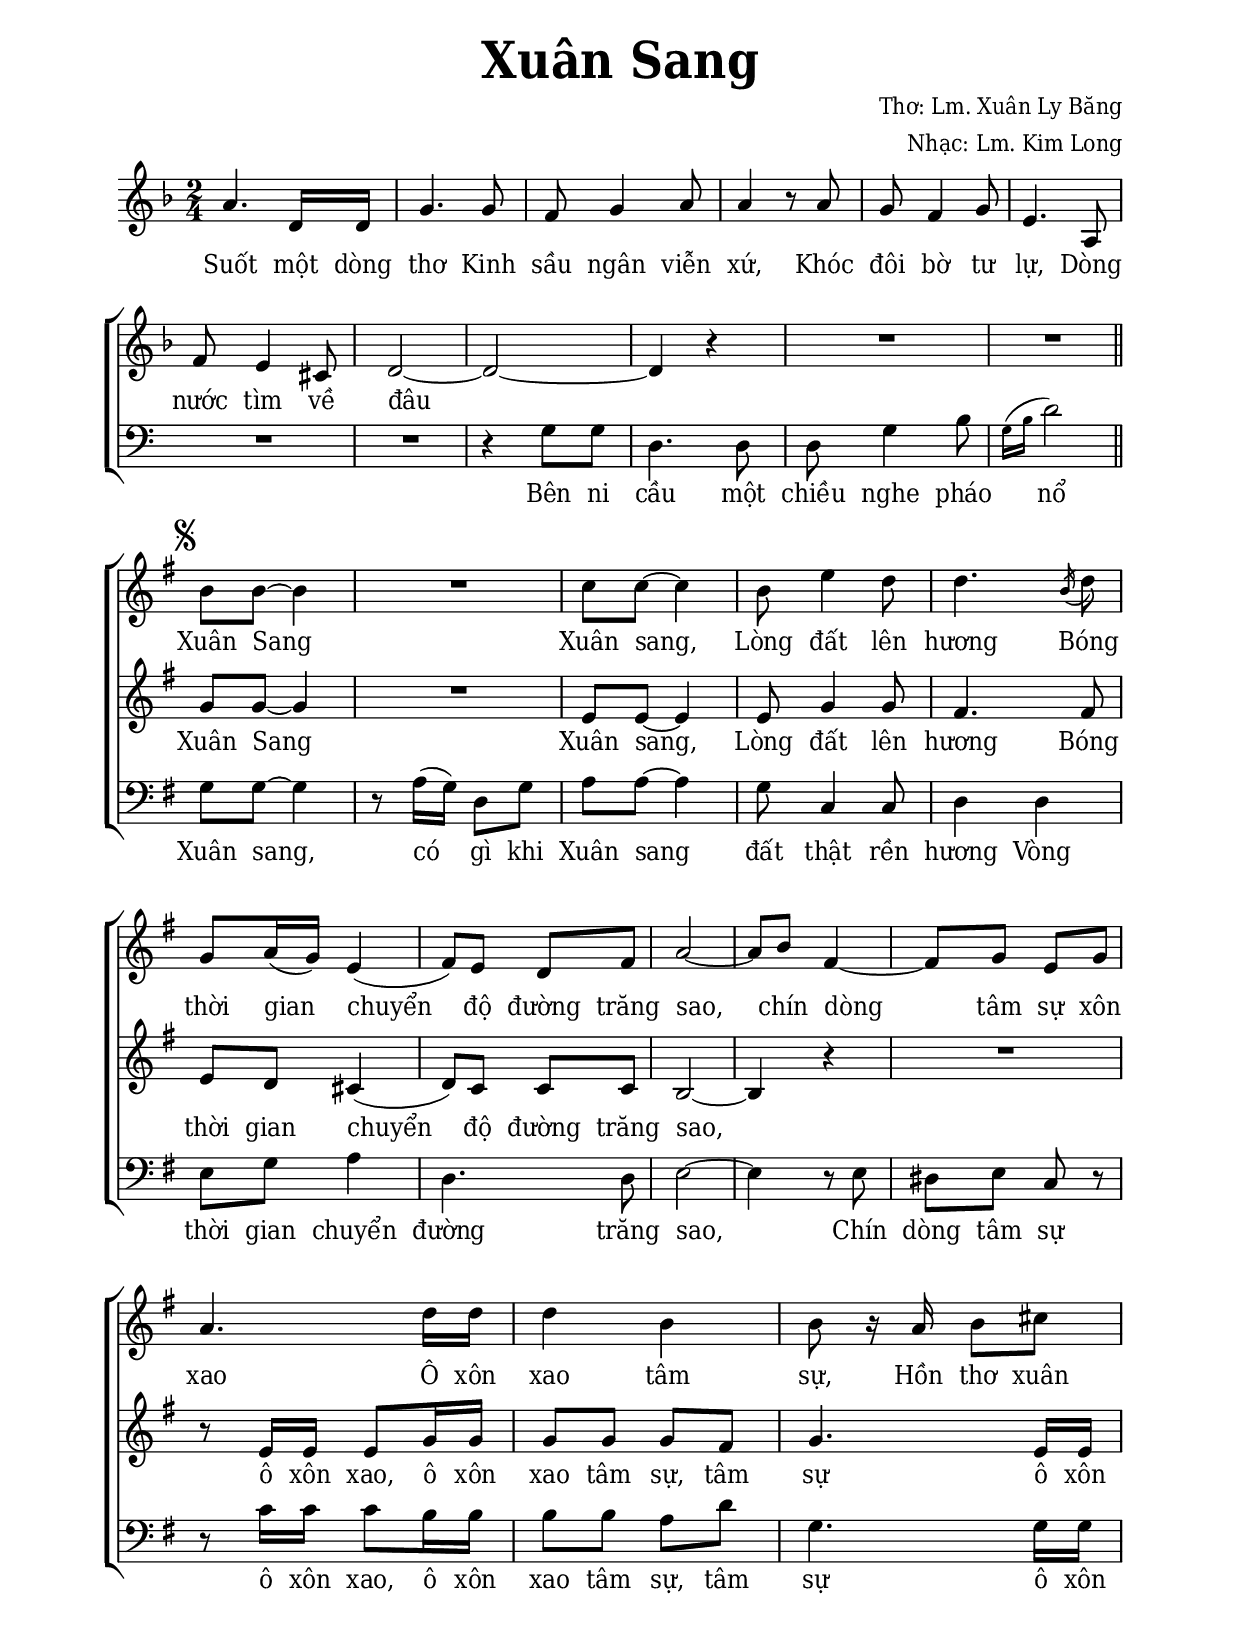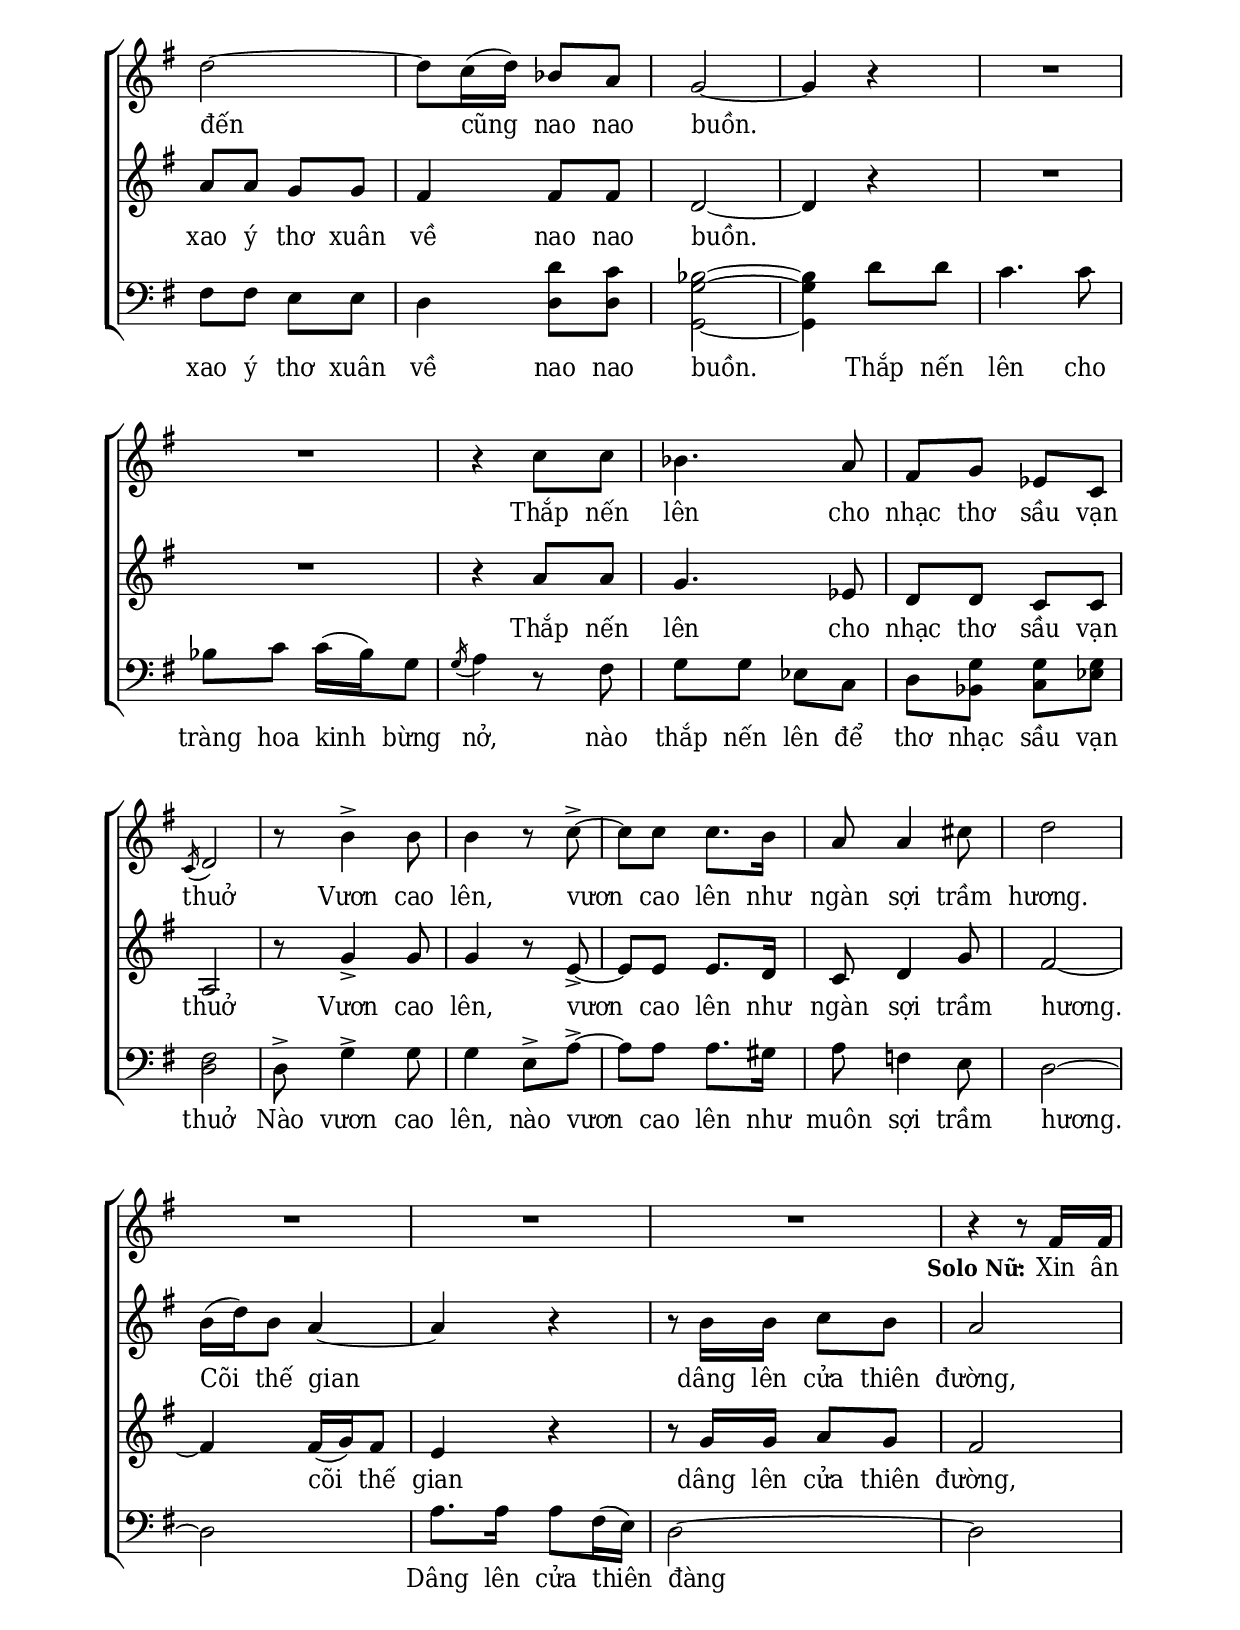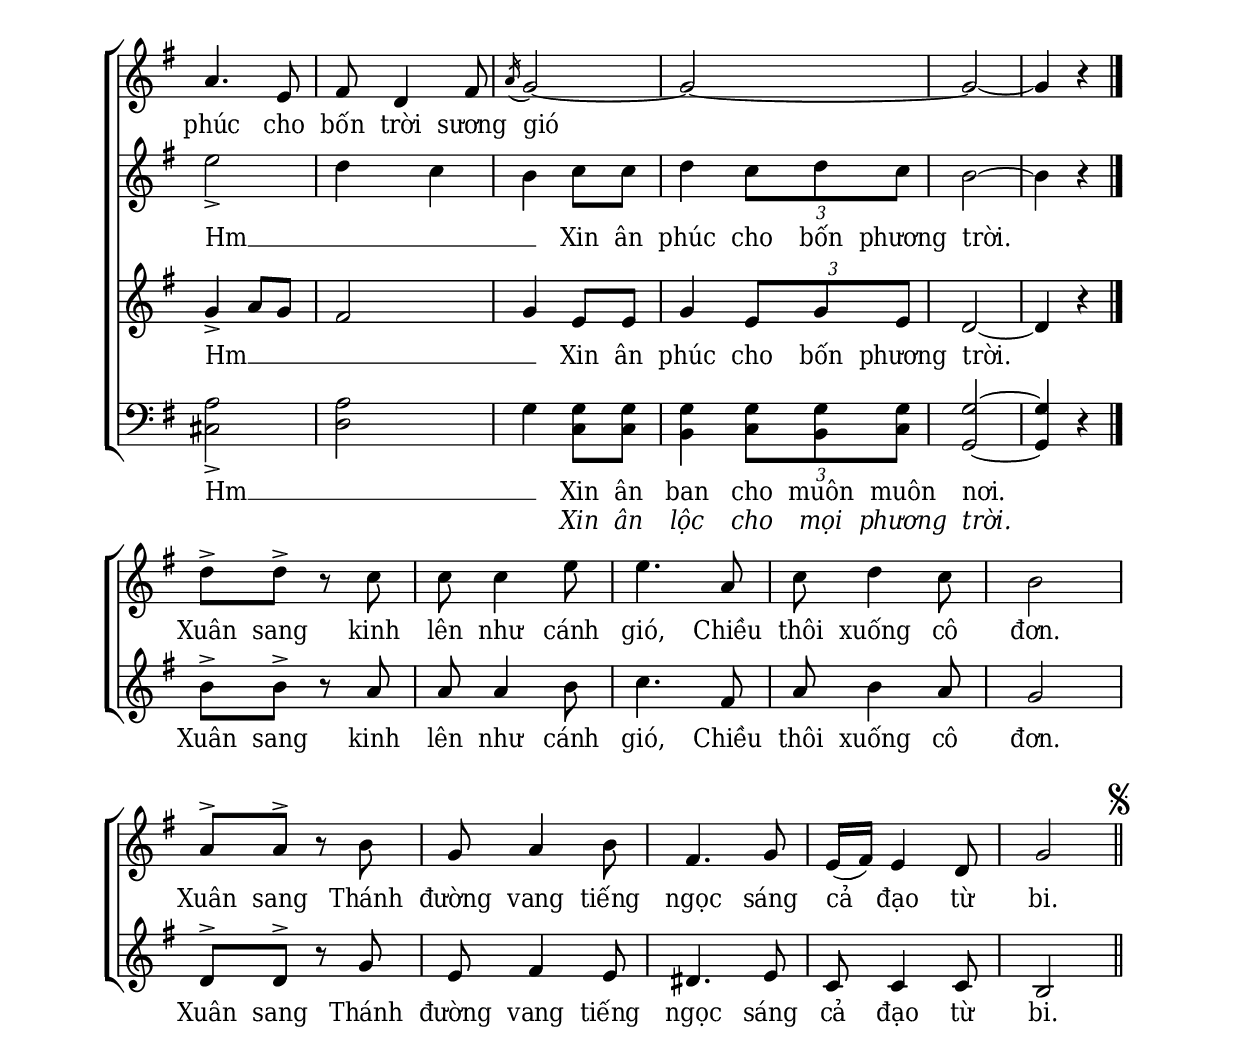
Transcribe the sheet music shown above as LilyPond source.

% Cài đặt chung
\version "2.22.1"
\include "english.ly"

\header {
  title = \markup { \fontsize #3 "Xuân Sang" }
  composer = "Thơ: Lm. Xuân Ly Băng"
  arranger = "Nhạc: Lm. Kim Long"
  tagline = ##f
}

% Nhạc
nhacPhienKhucSolo = \relative c' {
  \key g \major
  R2*43
  
  r4 r8 fs16 fs  |
  a4. e8 |
  fs d4 fs8 |
  \slashedGrace { a16 ( } g2) ~ |
  g ~ |
  g ~ |
  g4 r
}

nhacPhienKhucSop = \relative c'' {
  \key f \major 
  a4. d,16 d |
  g4. g8 |
  f g4 a8 |
  a4 r8 a |
  g f4 g8 |
  e4. a,8 |
  f' e4 cs8 |
  d2 ~ |
  d ~ |
  d4 r |
  
  R2*2 \bar "||" \break
  
  \set Staff.printKeyCancellation = ##f
  \set Staff.explicitKeySignatureVisibility = #end-of-line-invisible
  \key g \major
  \once \override Score.RehearsalMark.font-size = #0.1
  \mark \markup { \musicglyph #"scripts.segno" }
  b'8 b ~ b4 |
  R2
  c8 c ~ c4 |
  b8 e4 d8 |
  d4. \slashedGrace { b16 ( } d8) g, a16 (g) e4 ( |
  fs8) e d fs |
  a2 ~ |
  a8 b fs4 ~ |
  fs8 g e g |
  a4. d16 d |
  d4 b |
  b8 r16 a b8 cs |
  d2 ~ |
  d8 c16 (d) bf8 a |
  g2 ~ |
  g4 r |
  R2*2
  r4 c8 c |
  bf4. a8 |
  fs g ef c |
  \slashedGrace { c16 ( } d2) |
  r8 b'4 ^> b8 |
  b4 r8 c ^> ~ |
  c c c8. b16 |
  a8 a4 cs8 |
  d2 \break
  
  b16 (d) b8 a4 ~ |
  a r |
  r8 b16 b c8 b |
  a2 |
  e' _> |
  d4 c |
  b c8 c |
  d4 \tuplet 3/2 { c8 d c } |
  b2 ~ |
  b4 r \bar "|." \break
  
  d8 ^> d ^> r c |
  c c4 e8 |
  e4. a,8 |
  c d4 c8 |
  b2 |
  a8 ^> a ^> r b |
  g a4 b8 |
  fs4. g8 |
  e16 (fs) e4 d8 |
  g2
  \once \override Score.RehearsalMark.font-size = #0.1
  \mark \markup { \musicglyph #"scripts.segno" }
  \bar "||"
}

nhacPhienKhucAlto = \relative c'' {
  R2*12
  
  \set Staff.printKeyCancellation = ##f
  \set Staff.explicitKeySignatureVisibility = #end-of-line-invisible
  \key g \major
  g8 g ~ g4 |
  R2
  e8 e ~ e4 |
  e8 g4 g8 |
  fs4. fs8 |
  e8 d cs4 ( |
  d8) c c c |
  b2 ~ |
  b4 r |
  R2
  r8 e16 e e8 g16 g |
  g8 g g fs |
  g4. e16 e |
  a8 a g g |
  fs4 fs8 fs |
  d2 ~ |
  d4 r |
  R2*2
  r4 a'8 a |
  g4. ef8 |
  d d c c |
  a2 |
  r8 g'4 _> g8 |
  g4 r8 e _> ~ |
  e e e8. d16 |
  c8 d4 g8 |
  fs2 ~ |
  
  fs4 fs16 (g) fs8 |
  e4 r |
  r8 g16 g a8 g |
  fs2 |
  g4 _> a8 g |
  fs2 |
  g4 e8 e |
  g4 \tuplet 3/2 { e8 g e } |
  d2 ~ |
  d4 r |
  
  b'8 ^> b ^> r a |
  a a4 b8 |
  c4. fs,8 |
  a b4 a8 |
  g2 |
  d8 ^> d ^> r g |
  e fs4 e8 |
  ds4. e8 |
  c c4 c8 |
  b2
}

nhacPhienKhucBas = \relative c' {
  R2*8
  r4 g8 g |
  d4. d8 |
  d g4 b8 |
  \slashedGrace { \stemDown g16 ^(b } d2) \stemNeutral |
  
  \set Staff.printKeyCancellation = ##f
  \set Staff.explicitKeySignatureVisibility = #end-of-line-invisible
  \key g \major
  g,8 g ~ g4 |
  r8 a16 (g) d8 g |
  a a ~ a4 |
  g8 c,4 c8 |
  d4 d |
  e8 g a4 |
  d,4. d8 |
  e2 ~ |
  e4 r8 e |
  ds e c r |
  r c'16 c c8 b16 b |
  b8 b a d |
  g,4. g16 g |
  fs8 fs e e |
  d4 <d' d,>8 <c d,> |
  <bf g g,>2 ~ |
  <bf g g,>4 d8 d |
  c4. c8 |
  bf c c16 (bf) g8 |
  \slashedGrace { g16 ( } a4) r8 fs |
  g g ef c |
  d <g bf,> <g c,> <g ef> |
  <fs d>2 |
  d8 ^> g4 ^> g8 |
  g4 e8 ^> a ^> ~ |
  a a a8. gs16 |
  a8 f!4 e8 |
  d2 ~ |
  
  d |
  a'8. a16 a8 fs16 (e) |
  d2 ~ |
  d |
  <a' cs,>2 _> |
  <a d,> |
  g4
  <<
    {
      g8 g |
      g4 \tuplet 3/2 { g8 g g } |
      g2 ~ |
      g4 r
    }
    {
      c,8 c |
      b4 \tuplet 3/2 { c8 b c } |
      g2 ~ |
      g4 r
    }
  >>
  
}

% Lời
loiPhienKhucSop = \lyricmode {
  Suốt một dòng thơ Kinh sầu ngân viễn xứ,
  Khóc đôi bờ tư lự,
  Dòng nước tìm về đâu
  
  Xuân Sang Xuân sang,
  Lòng đất lên hương
  Bóng thời gian chuyển độ đường trăng sao,
  chín dòng tâm sự xôn xao
  Ô xôn xao tâm sự,
  Hồn thơ xuân đến cũng nao nao buồn.
  Thắp nến lên cho nhạc thơ sầu vạn thuở
  Vươn cao lên,
  vươn cao lên như ngàn sợi trầm hương.

  Cõi thế gian
  dâng lên cửa thiên đường,
  Hm __ _ _ _
  Xin ân phúc cho bốn phương trời.
  
  Xuân sang kinh lên như cánh gió,
  Chiều thôi xuống cô đơn.
  Xuân sang Thánh đường vang tiếng ngọc sáng cả đạo từ bi.
}

loiPhienKhucAlto = \lyricmode {
  Xuân Sang Xuân sang,
  Lòng đất lên hương
  Bóng thời gian chuyển độ đường trăng sao,
  ô xôn xao, ô xôn xao tâm sự, tâm sự
  ô xôn xao ý thơ xuân về nao nao buồn.
  Thắp nến lên cho nhạc thơ sầu vạn thuở
  Vươn cao lên,
  vươn cao lên như ngàn sợi trầm hương.
  
  cõi thế gian
  dâng lên cửa thiên đường,
  Hm __ _ _ _ _
  Xin ân phúc cho bốn phương trời.
  
  Xuân sang kinh lên như cánh gió,
  Chiều thôi xuống cô đơn.
  Xuân sang Thánh đường vang tiếng ngọc sáng cả đạo từ bi.
}

loiPhienKhucBas = \lyricmode {
  Bên ni cầu một chiều nghe pháo nổ
  Xuân sang,
  có gì khi Xuân sang
  đất thật rền hương
  Vòng thời gian chuyển đường trăng sao,
  Chín dòng tâm sự
  ô xôn xao, ô xôn xao tâm sự, tâm sự
  ô xôn xao ý thơ
  xuân về nao nao buồn.
  Thắp nến lên cho tràng hoa kinh bừng nở,
  nào thắp nến lên để thơ nhạc sầu vạn thuở
  Nào vươn cao lên,
  nào vươn cao lên như muôn sợi trầm hương.
  
  Dâng lên cửa thiên đàng
  Hm __ _ _
  <<
    {
      Xin ân ban cho muôn muôn nơi.
    }
    \new Lyrics {
	    \set associatedVoice = "beBas"
	    \override Lyrics.LyricText.font-shape = #'italic
	    Xin ân lộc cho mọi phương trời.
	}
  >>
}

loiPhienKhucSolo = \lyricmode {
  \set stanza = "Solo Nữ:"
  Xin ân phúc cho bốn trời sương gió
}

% Dàn trang
\paper {
  #(set-paper-size "a4")
  top-margin = 15\mm
  bottom-margin = 15\mm
  left-margin = 20\mm
  right-margin = 20\mm
  indent = #0
  #(define fonts
    (make-pango-font-tree
      "Deja Vu Serif Condensed"
      "Deja Vu Serif Condensed"
      "Deja Vu Serif Condensed"
      (/ 20 20)))
  print-page-number = #f
  %page-count = #1
}

TongNhip = {
  \time 2/4
  \set Timing.beamExceptions = #'()
  \set Timing.baseMoment = #(ly:make-moment 1/4)
}

\score {
  \new ChoirStaff <<
    \new Staff <<
        \clef treble
        \new Voice = beSolo {
          \TongNhip \nhacPhienKhucSolo
        }
      \new Lyrics \lyricsto beSolo \loiPhienKhucSolo
    >>
    \new Staff <<
      \new Voice = "beSop" {
        \clef treble \TongNhip \nhacPhienKhucSop
      }
      \new Lyrics \lyricsto beSop \loiPhienKhucSop
    >>
    \new Staff <<
      \new Voice = "beAlto" {
        \clef treble \TongNhip \nhacPhienKhucAlto
      }
      \new Lyrics \lyricsto beAlto \loiPhienKhucAlto
    >>
    \new Staff <<
        \clef "bass"
        \new Voice = beBas {
          \TongNhip \nhacPhienKhucBas
        }
      \new Lyrics \lyricsto beBas \loiPhienKhucBas
    >>
  >>
  \layout {
    \override Lyrics.LyricSpace.minimum-distance = #1.5
    \override Score.BarNumber.break-visibility = ##(#f #f #f)
    \override Score.SpacingSpanner.uniform-stretching = ##t
    \context {
      \Staff \RemoveEmptyStaves
      \override VerticalAxisGroup.remove-first = ##t
    }
  }
}
